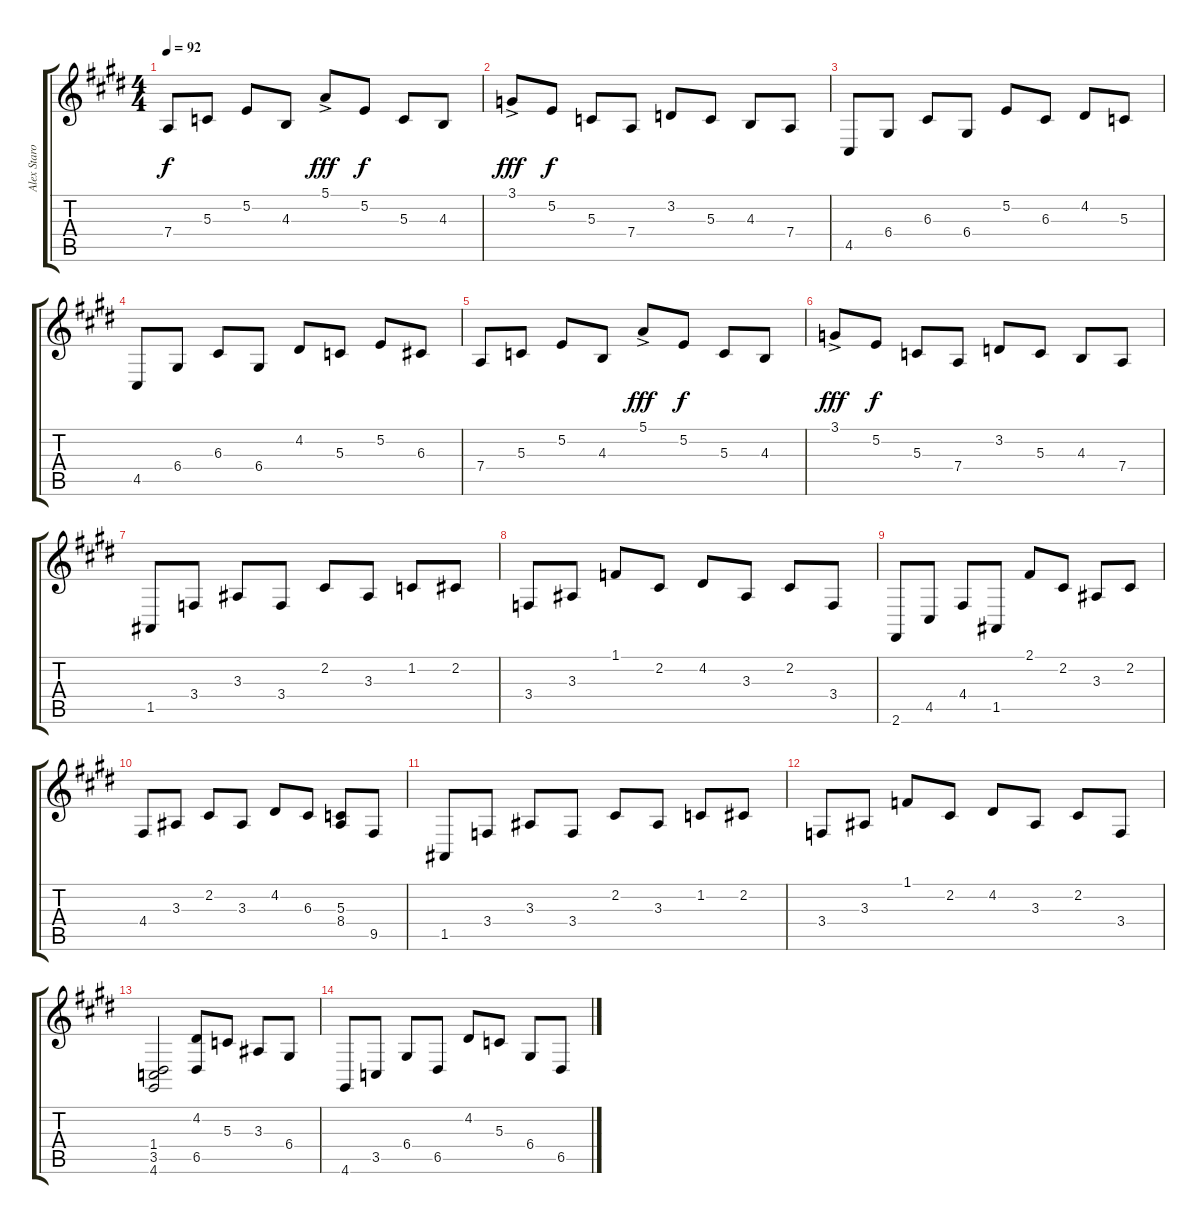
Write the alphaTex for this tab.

\track ("Alex Staropoli" "Alex Staro") {instrument acousticgrandpiano}
\staff {score tabs}
\tuning (E4 B3 G3 D3 A2 E2) {hide}
\ts (4 4)
\tempo 92
\clef g2
\ks c#minor
7.4.8{dy f} 5.3.8 5.2.8 4.3.8 5.1{ac}.8{dy fff} 5.2.8{dy f} 5.3.8 4.3.8 |
3.1{ac}.8{dy fff} 5.2.8{dy f} 5.3.8 7.4.8 3.2.8 5.3.8 4.3.8 7.4.8 |
4.5.8 6.4.8 6.3.8 6.4.8 5.2.8 6.3.8 4.2.8 5.3.8 |
4.5.8 6.4.8 6.3.8 6.4.8 4.2.8 5.3.8 5.2.8 6.3.8 |
7.4.8 5.3.8 5.2.8 4.3.8 5.1{ac}.8{dy fff} 5.2.8{dy f} 5.3.8 4.3.8 |
3.1{ac}.8{dy fff} 5.2.8{dy f} 5.3.8 7.4.8 3.2.8 5.3.8 4.3.8 7.4.8 |
1.5.8 3.4.8 3.3.8 3.4.8 2.2.8 3.3.8 1.2.8 2.2.8 |
3.4.8 3.3.8 1.1.8 2.2.8 4.2.8 3.3.8 2.2.8 3.4.8 |
2.6.8 4.5.8 4.4.8 1.5.8 2.1.8 2.2.8 3.3.8 2.2.8 |
4.4.8 3.3.8 2.2.8 3.3.8 4.2.8 6.3.8 (5.3 8.4).8 9.5.8 |
1.5.8 3.4.8 3.3.8 3.4.8 2.2.8 3.3.8 1.2.8 2.2.8 |
3.4.8 3.3.8 1.1.8 2.2.8 4.2.8 3.3.8 2.2.8 3.4.8 |
(1.4 3.5 4.6).2 (4.2 6.5).8 5.3.8 3.3.8 6.4.8 |
4.6.8 3.5.8 6.4.8 6.5.8 4.2.8 5.3.8 6.4.8 6.5.8
